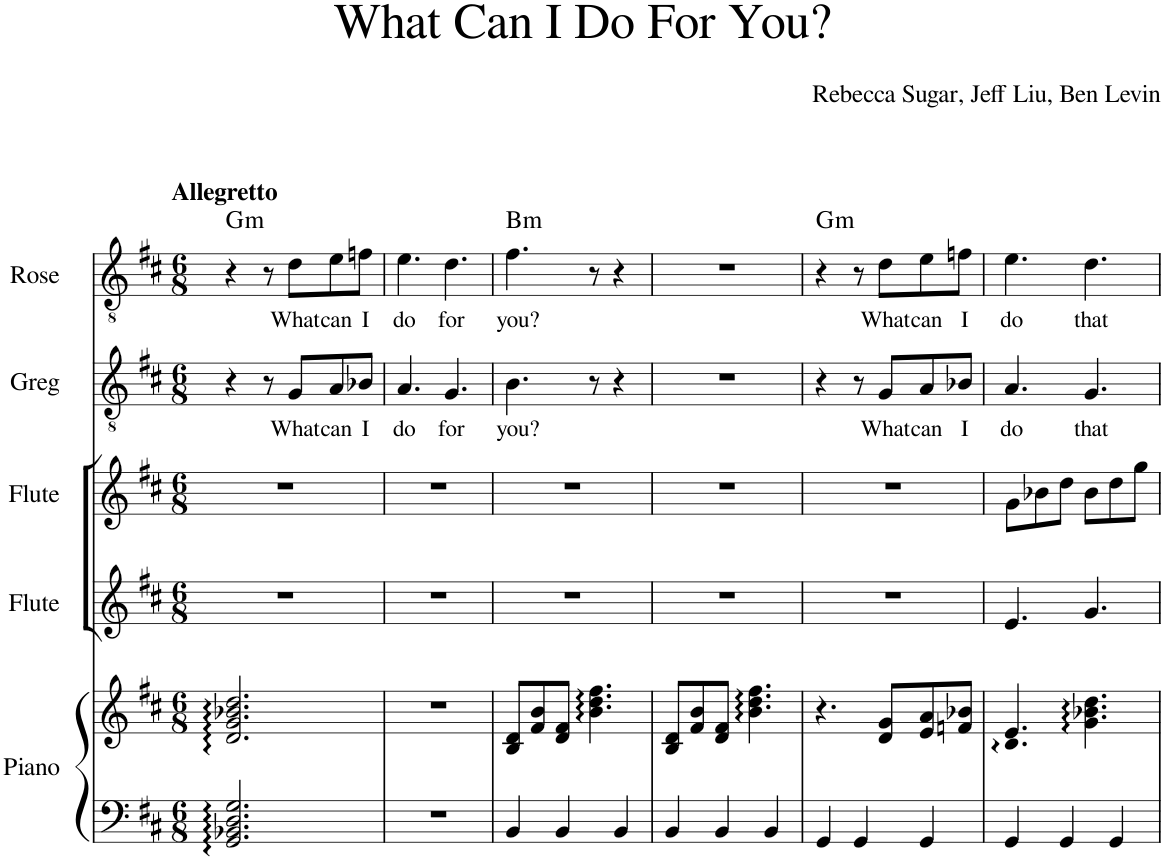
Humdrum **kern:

**kern	**kern	**kern	**kern	**kern	**text	**kern	**text	**harte
*part5	*part5	*part4	*part3	*part2	*part2	*part1	*part1	*part1
*staff6	*staff5	*staff4	*staff3	*staff2	*staff2	*staff1	*staff1	*
*I"Piano	*	*I"Flute	*I"Flute	*I"Greg	*	*I"Rose	*	*
*I'Pno.	*	*I'Fl.	*I'Fl.	*I'G	*	*I'R	*	*
*clefF4	*clefG2	*clefG2	*clefG2	*clefGv2	*	*clefGv2	*	*
*k[f#c#]	*k[f#c#]	*k[f#c#]	*k[f#c#]	*k[f#c#]	*	*k[f#c#]	*	*
*M6/8	*M6/8	*M6/8	*M6/8	*M6/8	*	*M6/8	*	*
=1	=1	=1	=1	=1	=1	=1	=1	=1
!	!	!	!	!	!	!LO:TX:a:B:t=Allegretto	!	!LO:H:kt=m
2.GG/ 2.BB-X/ 2.D/ 2.G/	2.d/ 2.g/ 2.b-X/ 2.dd/	2.r	2.r	4r	.	4r	.	G:min
.	.	.	.	8r	.	8r	.	.
!	!	!	!	!	!LO:LY:b	!	!LO:LY:b	!
.	.	.	.	8G/L	What	8d\L	What	.
!	!	!	!	!	!LO:LY:b	!	!LO:LY:b	!
.	.	.	.	8A/	can	8e\	can	.
!	!	!	!	!	!LO:LY:b	!	!LO:LY:b	!
.	.	.	.	8B-X/J	I	8fn\J	I	.
=2	=2	=2	=2	=2	=2	=2	=2	=2
!	!	!	!	!	!LO:LY:b	!	!LO:LY:b	!
2.r	2.r	2.r	2.r	4.A/	do	4.e\	do	.
!	!	!	!	!	!LO:LY:b	!	!LO:LY:b	!
.	.	.	.	4.G/	for	4.d\	for	.
=3	=3	=3	=3	=3	=3	=3	=3	=3
!	!	!	!	!	!LO:LY:b	!	!LO:LY:b	!LO:H:kt=m
4BB/	8B/ 8d/L	2.r	2.r	4.B\	you?	4.f#\	you?	B:min
.	8f#/ 8b/	.	.	.	.	.	.	.
4BB/	8d/ 8f#/J	.	.	.	.	.	.	.
.	4.b\ 4.dd\ 4.ff#\	.	.	8r	.	8r	.	.
4BB/	.	.	.	4r	.	4r	.	.
=4	=4	=4	=4	=4	=4	=4	=4	=4
4BB/	8B/ 8d/L	2.r	2.r	2.r	.	2.r	.	.
.	8f#/ 8b/	.	.	.	.	.	.	.
4BB/	8d/ 8f#/J	.	.	.	.	.	.	.
.	4.b\ 4.dd\ 4.ff#\	.	.	.	.	.	.	.
4BB/	.	.	.	.	.	.	.	.
=5	=5	=5	=5	=5	=5	=5	=5	=5
!	!	!	!	!	!	!	!	!LO:H:kt=m
4GG/	4.r	2.r	2.r	4r	.	4r	.	G:min
4GG/	.	.	.	8r	.	8r	.	.
!	!	!	!	!	!LO:LY:b	!	!LO:LY:b	!
.	8d/ 8g/L	.	.	8G/L	What	8d\L	What	.
!	!	!	!	!	!LO:LY:b	!	!LO:LY:b	!
4GG/	8e/ 8a/	.	.	8A/	can	8e\	can	.
!	!	!	!	!	!LO:LY:b	!	!LO:LY:b	!
.	8fn/ 8b-X/J	.	.	8B-X/J	I	8fn\J	I	.
=6	=6	=6	=6	=6	=6	=6	=6	=6
!	!	!	!	!	!LO:LY:b	!	!LO:LY:b	!
4GG/	4.e/ 4.a/	4.e/	8g\L	4.A/	do	4.e\	do	.
.	.	.	8b-X\	.	.	.	.	.
4GG/	.	.	8dd\J	.	.	.	.	.
!	!	!	!	!	!LO:LY:b	!	!LO:LY:b	!
.	4.g\ 4.b-X\ 4.dd\	4.g/	8b-\L	4.G/	that	4.d\	that	.
4GG/	.	.	8dd\	.	.	.	.	.
.	.	.	8gg\J	.	.	.	.	.
=	=	=	=	=	=	=	=	=
*-	*-	*-	*-	*-	*-	*-	*-	*-
